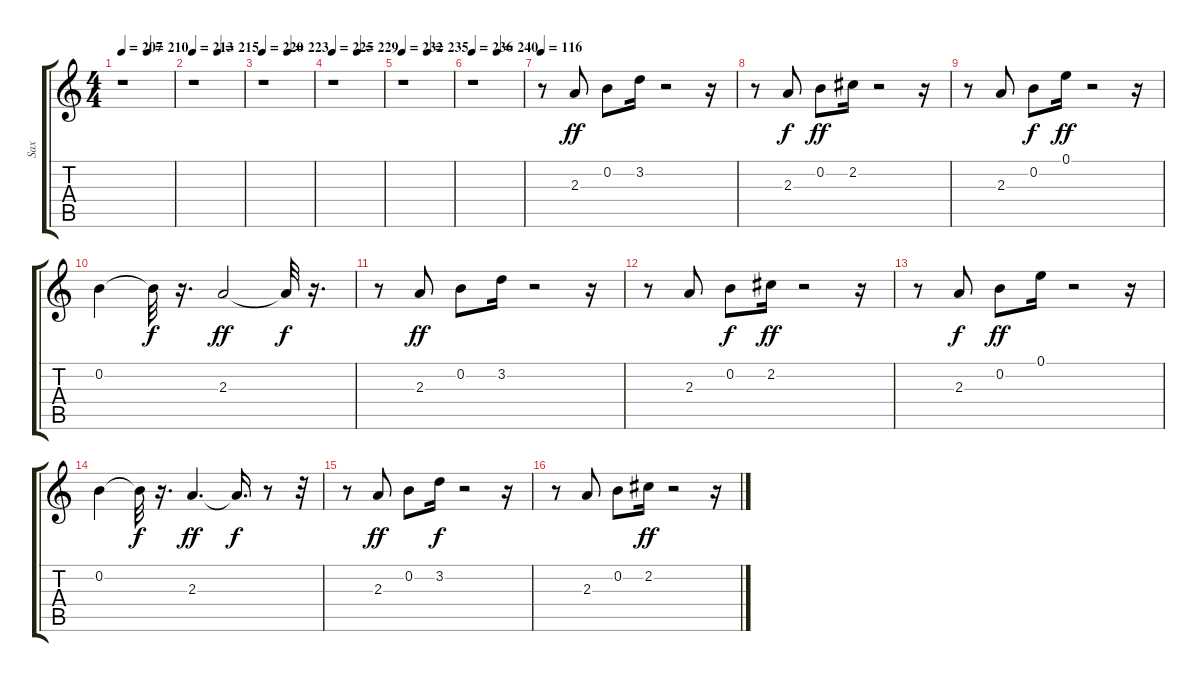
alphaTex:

\track ("Sax     " "Sax     ") {instrument acousticguitarsteel}
\staff {score tabs}
\tuning (E4 B3 G3 D3 A2 E2) {hide}
\ts (4 4)
\tempo 207
\tempo (210 0.5)
\clef g2
\ks c
r.1{dy f} |
\tempo 213
\tempo (215 0.5)
r.1 |
\tempo 220
\tempo (223 0.5)
r.1 |
\tempo 225
\tempo (229 0.5)
r.1 |
\tempo 232
\tempo (235 0.5)
r.1 |
\tempo 236
\tempo (240 0.5)
r.1 |
\tempo 116
r.8 2.3.8{dy ff} 0.2.8 3.2.16 r.2 r.16 |
r.8 2.3.8{dy f} 0.2.8{dy ff} 2.2.16 r.2 r.16 |
r.8 2.3.8 0.2.8{dy f} 0.1.16{dy ff} r.2 r.16 |
0.2.4 0.2{t}.32{dy f} r.16{d} 2.3.2{dy ff} 2.3{t}.32{dy f} r.16{d} |
r.8 2.3.8{dy ff} 0.2.8 3.2.16 r.2 r.16 |
r.8 2.3.8 0.2.8{dy f} 2.2.16{dy ff} r.2 r.16 |
r.8 2.3.8{dy f} 0.2.8{dy ff} 0.1.16 r.2 r.16 |
0.2.4 0.2{t}.32{dy f} r.16{d} 2.3.4{d dy ff} 2.3{t}.16{d dy f} r.8 r.32 |
r.8 2.3.8{dy ff} 0.2.8 3.2.16{dy f} r.2 r.16 |
r.8 2.3.8 0.2.8 2.2.16{dy ff} r.2 r.16
